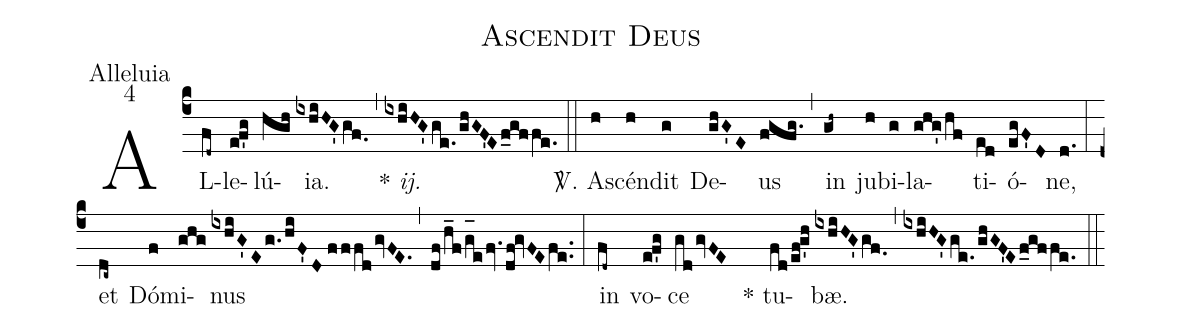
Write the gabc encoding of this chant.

name:Ascendit Deus;
office-part:Alleluia;
mode:4;
%%
(c4) AL(fd~)le(ef'g)lú(hgh){ia}.(ixhiHG'gf.0) (,) * <i>ij.</i>(ixhiHG'ge./ghGF'Ef_gffe.) (::) <sp>V/</sp>. A(h)scén(h)dit(g) De(ghG'E)us(fgfg.) (,) in(gh~) ju(h)bi(g)la(ghg'/hf)ti(ed)ó(egF'D)ne,(d.) (:) et(dc~) Dó(f)mi(ghg)nus(ixhiG'Eg./hiF'D//fffdgvFE.) (,) (df/h_f/g_[oh:h]efv.df!gvFEfe..) (:) in(fd~) vo(ef'g)ce(gdgvFE) ()~~* tu(fd/ef!g'h)bæ.(ixhiHG'gf.0) (,) (ixhiHG'/!ge./ghGF'Ef_gffe.) (::)
